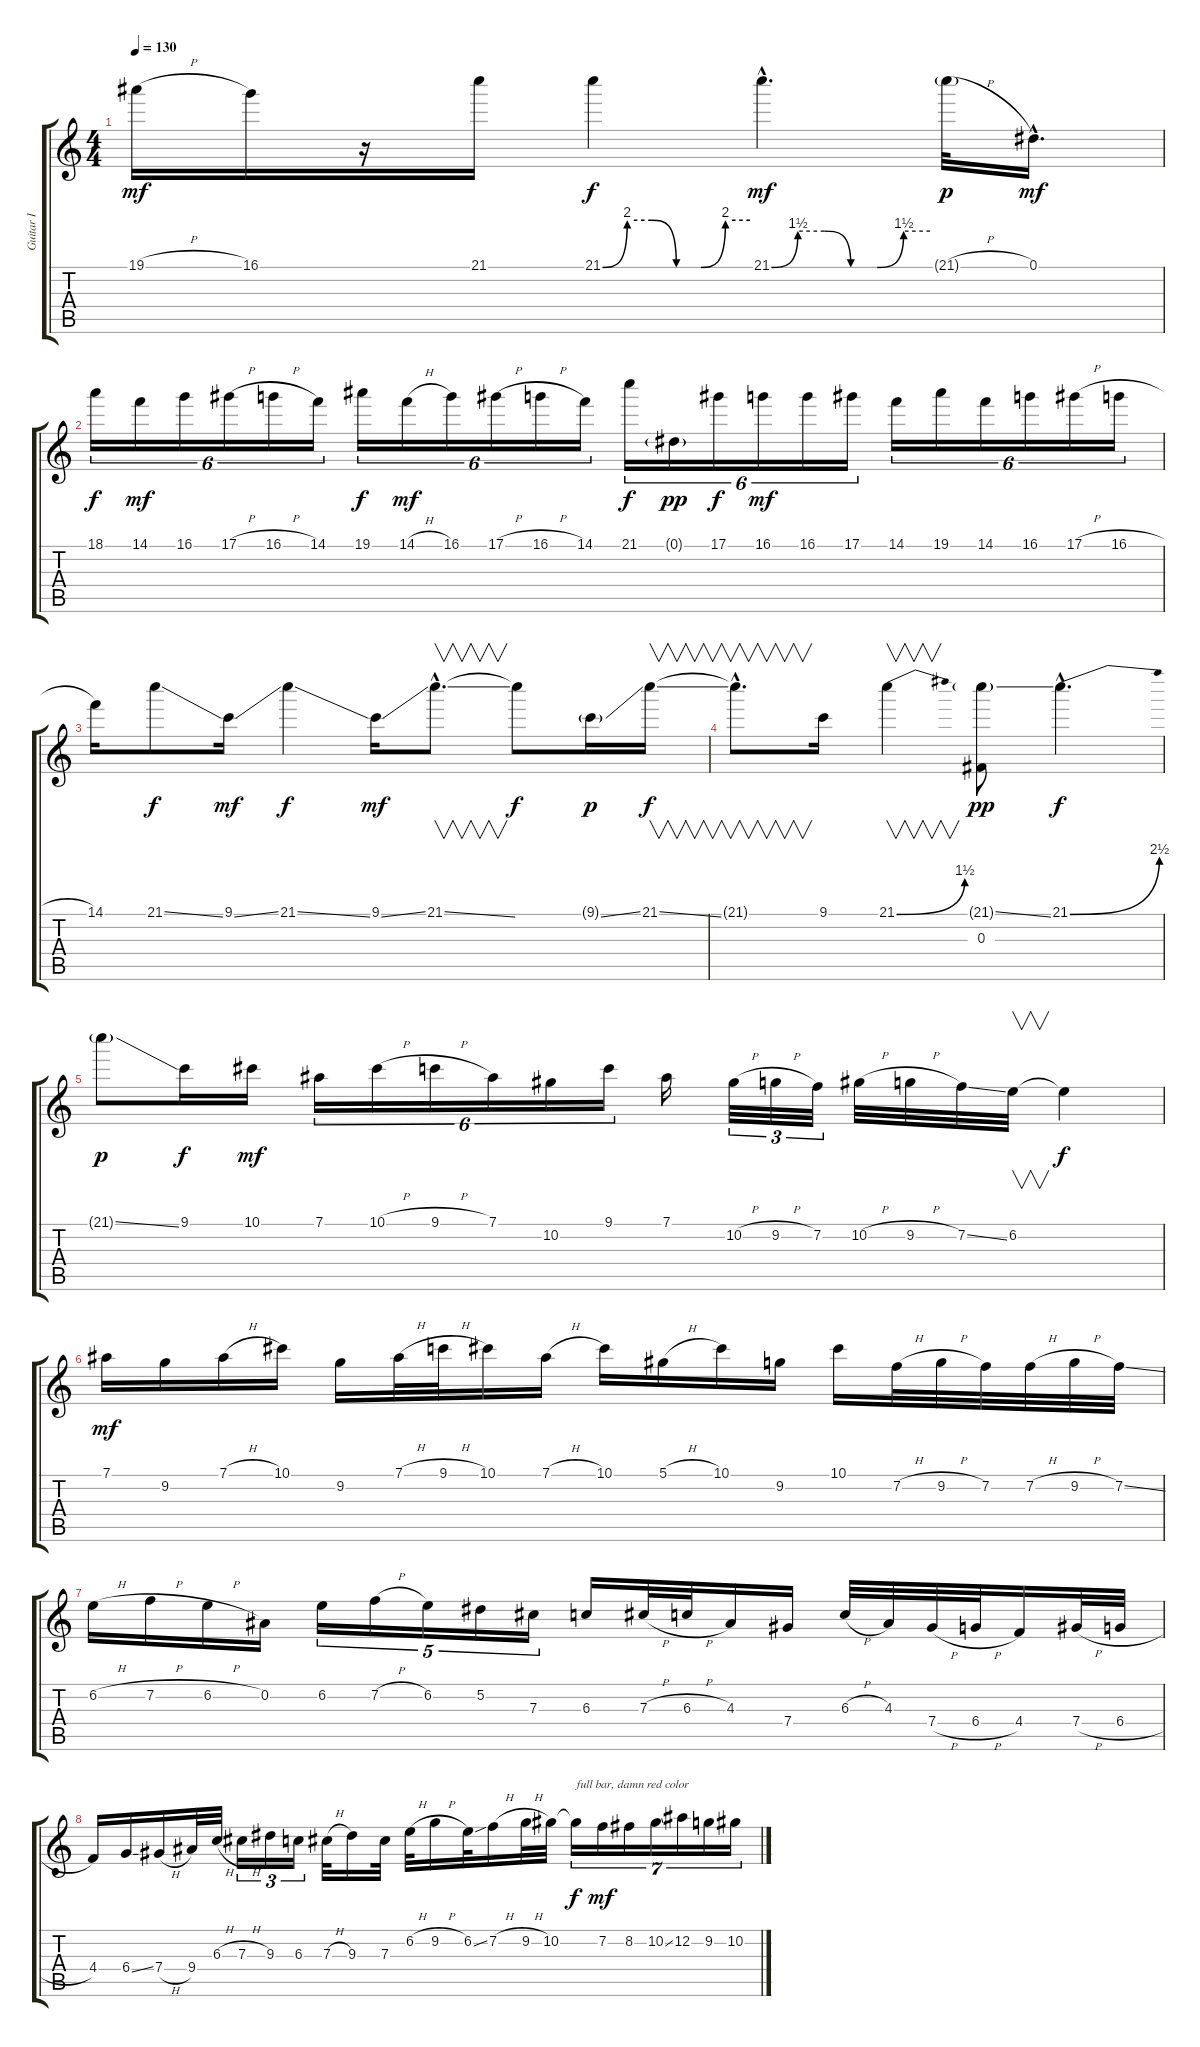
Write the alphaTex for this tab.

\track ("Guitar I" "Guitar I") {instrument overdrivenguitar}
\staff {score tabs}
\tuning (Eb4 Bb3 Gb3 Db3 Ab2 Eb2) {hide}
\ts (4 4)
\tempo 130
\clef g2
\ks c
19.1{h}.16{dy mf} 16.1.16 r.16 21.1.16 21.1{be (custom 0 0 10 8 20 8 30 0 40 0 50 8 60 8)}.4{dy f} 21.1{be (custom 0 0 10 6 20 6 30 0 40 0 50 6 60 6) hac}.4{d dy mf} 21.1{h g}.32{dy p} 0.1{hac}.16{d dy mf} |
18.1.16{tu (6 4) dy f} 14.1.16{tu (6 4) dy mf} 16.1.16{tu (6 4)} 17.1{h}.16{tu (6 4)} 16.1{h}.16{tu (6 4)} 14.1.16{tu (6 4)} 19.1.16{tu (6 4) dy f} 14.1{h}.16{tu (6 4) dy mf} 16.1.16{tu (6 4)} 17.1{h}.16{tu (6 4)} 16.1{h}.16{tu (6 4)} 14.1.16{tu (6 4)} 21.1.16{tu (6 4) dy f} 0.1{g}.16{tu (6 4) dy pp} 17.1.16{tu (6 4) dy f} 16.1.16{tu (6 4) dy mf} 16.1.16{tu (6 4)} 17.1.16{tu (6 4)} 14.1.16{tu (6 4)} 19.1.16{tu (6 4)} 14.1.16{tu (6 4)} 16.1.16{tu (6 4)} 17.1{h}.16{tu (6 4)} 16.1{h}.16{tu (6 4)} |
14.1.16 21.1{ss}.8{dy f} 9.1{ss}.16{dy mf} 21.1{ss}.4{dy f} 9.1{ss}.16{dy mf} 21.1{ss hac}.8{v d} 21.1{t}.8{dy f} 9.1{ss g}.16{dy p} 21.1{ss}.16{v dy f} |
21.1{hac t}.8{v d} 9.1.16 21.1{be (bend 0 0 60 6)}.4{v} (21.1{ss g} 0.3).8{dy pp} 21.1{be (bend 0 0 60 10) hac}.4{d dy f} |
21.1{ss g}.8{dy p} 9.1.16{dy f} 10.1.16{dy mf} 7.1.16{tu (6 4)} 10.1{h}.16{tu (6 4)} 9.1{h}.16{tu (6 4)} 7.1.16{tu (6 4)} 10.2.16{tu (6 4)} 9.1.16{tu (6 4)} 7.1.16 10.2{h}.32{tu (3 2)} 9.2{h}.32{tu (3 2)} 7.2.32{tu (3 2)} 10.2{h}.32 9.2{h}.32 7.2{ss}.32 6.2.32{v} 6.2{t}.4{dy f} |
7.1.16{dy mf} 9.2.16 7.1{h}.16 10.1.16 9.2.16 7.1{h}.32 9.1{h}.32 10.1.16 7.1{h}.16 10.1.16 5.1{h}.16 10.1.16 9.2.16 10.1.16 7.2{h}.32 9.2{h}.32 7.2.32 7.2{h}.32 9.2{h}.32 7.2{ss}.32 |
6.2{h}.16 7.2{h}.16 6.2{h}.16 0.2.16 6.2.16{tu (5 4)} 7.2{h}.16{tu (5 4)} 6.2.16{tu (5 4)} 5.2.16{tu (5 4)} 7.3.16{tu (5 4)} 6.3.16 7.3{h}.32 6.3{h}.32 4.3.16 7.4.16 6.3{h}.32 4.3.32 7.4{h}.32 6.4{h}.32 4.4.16 7.4{h}.32 6.4{h}.32 |
4.4.16 6.4{ss}.16 7.4{h}.16 9.4.32 6.3{h}.32 7.3{h}.16{tu (3 2)} 9.3.16{tu (3 2)} 6.3.16{tu (3 2)} 7.3{h}.32 9.3.16 7.3.32 6.2{h}.32 9.2{h}.16 6.2{ss}.32 7.2{h}.16 9.2{h}.32 10.2.32 10.2{t}.16{tu (7 4) txt "full bar, damn red color" dy f} 7.2.16{tu (7 4) dy mf} 8.2.16{tu (7 4)} 10.2{ss}.16{tu (7 4)} 12.2.16{tu (7 4)} 9.2.16{tu (7 4)} 10.2.16{tu (7 4)}
